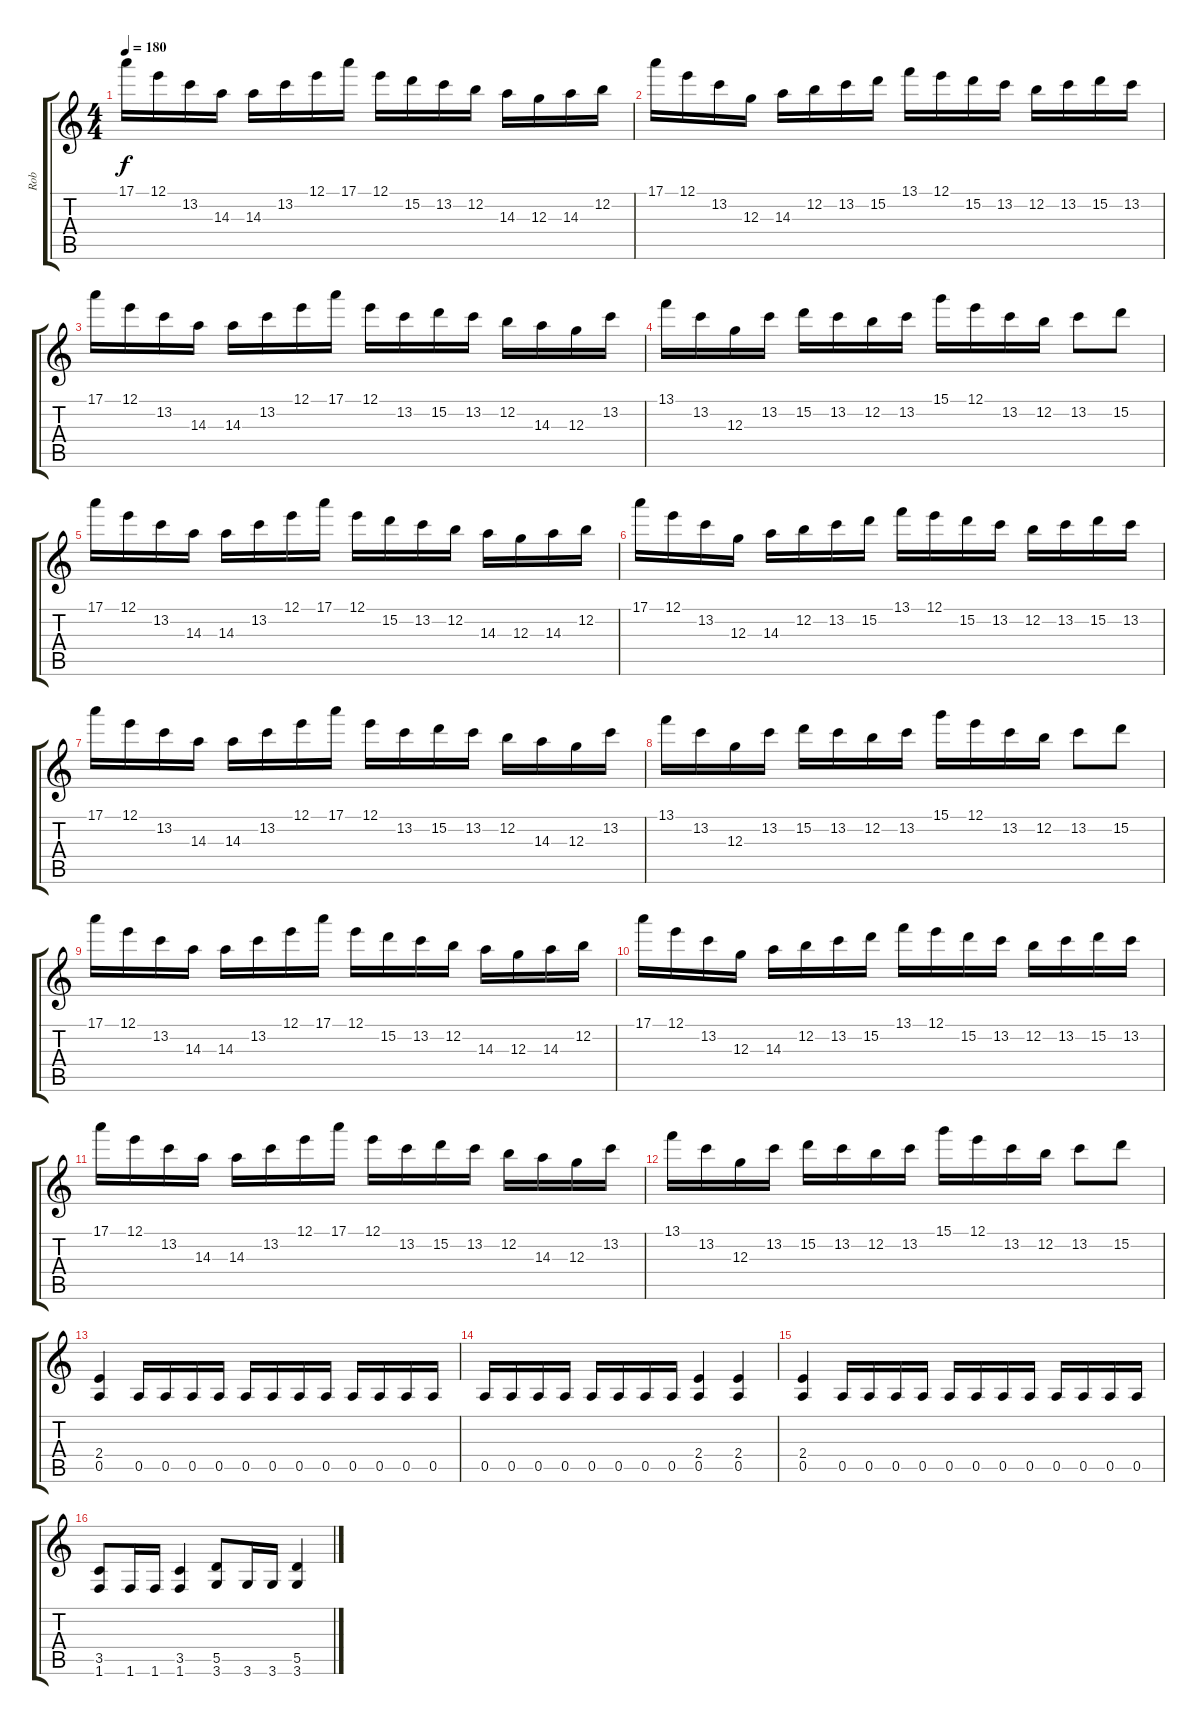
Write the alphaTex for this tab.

\track ("Rob" "Rob") {instrument distortionguitar}
\staff {score tabs}
\tuning (E4 B3 G3 D3 A2 E2) {hide}
\ts (4 4)
\tempo 180
\clef g2
\ks c
17.1.16{dy f} 12.1.16 13.2.16 14.3.16 14.3.16 13.2.16 12.1.16 17.1.16 12.1.16 15.2.16 13.2.16 12.2.16 14.3.16 12.3.16 14.3.16 12.2.16 |
17.1.16 12.1.16 13.2.16 12.3.16 14.3.16 12.2.16 13.2.16 15.2.16 13.1.16 12.1.16 15.2.16 13.2.16 12.2.16 13.2.16 15.2.16 13.2.16 |
17.1.16 12.1.16 13.2.16 14.3.16 14.3.16 13.2.16 12.1.16 17.1.16 12.1.16 13.2.16 15.2.16 13.2.16 12.2.16 14.3.16 12.3.16 13.2.16 |
13.1.16 13.2.16 12.3.16 13.2.16 15.2.16 13.2.16 12.2.16 13.2.16 15.1.16 12.1.16 13.2.16 12.2.16 13.2.8 15.2.8 |
17.1.16 12.1.16 13.2.16 14.3.16 14.3.16 13.2.16 12.1.16 17.1.16 12.1.16 15.2.16 13.2.16 12.2.16 14.3.16 12.3.16 14.3.16 12.2.16 |
17.1.16 12.1.16 13.2.16 12.3.16 14.3.16 12.2.16 13.2.16 15.2.16 13.1.16 12.1.16 15.2.16 13.2.16 12.2.16 13.2.16 15.2.16 13.2.16 |
17.1.16 12.1.16 13.2.16 14.3.16 14.3.16 13.2.16 12.1.16 17.1.16 12.1.16 13.2.16 15.2.16 13.2.16 12.2.16 14.3.16 12.3.16 13.2.16 |
13.1.16 13.2.16 12.3.16 13.2.16 15.2.16 13.2.16 12.2.16 13.2.16 15.1.16 12.1.16 13.2.16 12.2.16 13.2.8 15.2.8 |
17.1.16 12.1.16 13.2.16 14.3.16 14.3.16 13.2.16 12.1.16 17.1.16 12.1.16 15.2.16 13.2.16 12.2.16 14.3.16 12.3.16 14.3.16 12.2.16 |
17.1.16 12.1.16 13.2.16 12.3.16 14.3.16 12.2.16 13.2.16 15.2.16 13.1.16 12.1.16 15.2.16 13.2.16 12.2.16 13.2.16 15.2.16 13.2.16 |
17.1.16 12.1.16 13.2.16 14.3.16 14.3.16 13.2.16 12.1.16 17.1.16 12.1.16 13.2.16 15.2.16 13.2.16 12.2.16 14.3.16 12.3.16 13.2.16 |
13.1.16 13.2.16 12.3.16 13.2.16 15.2.16 13.2.16 12.2.16 13.2.16 15.1.16 12.1.16 13.2.16 12.2.16 13.2.8 15.2.8 |
(2.4 0.5).4 0.5.16 0.5.16 0.5.16 0.5.16 0.5.16 0.5.16 0.5.16 0.5.16 0.5.16 0.5.16 0.5.16 0.5.16 |
0.5.16 0.5.16 0.5.16 0.5.16 0.5.16 0.5.16 0.5.16 0.5.16 (2.4 0.5).4 (2.4 0.5).4 |
(2.4 0.5).4 0.5.16 0.5.16 0.5.16 0.5.16 0.5.16 0.5.16 0.5.16 0.5.16 0.5.16 0.5.16 0.5.16 0.5.16 |
(3.5 1.6).8 1.6.16 1.6.16 (3.5 1.6).4 (5.5 3.6).8 3.6.16 3.6.16 (5.5 3.6).4
